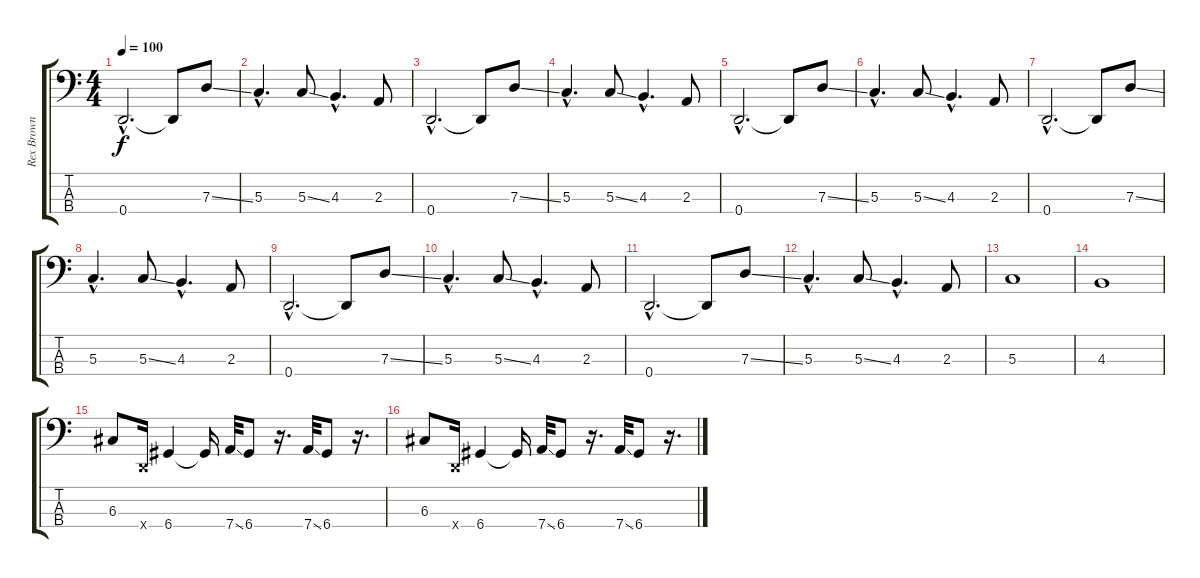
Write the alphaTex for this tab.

\track ("Rex Brown" "Rex Brown") {instrument electricbassfinger}
\staff {score tabs}
\tuning (F2 C2 G1 D1) {hide}
\ts (4 4)
\tempo 100
\clef f4
\ks c
0.4{hac}.2{d dy f} 0.4{t}.8 7.3{ss}.8 |
5.3{hac}.4{d} 5.3{ss}.8 4.3{hac}.4{d} 2.3.8 |
0.4{hac}.2{d} 0.4{t}.8 7.3{ss}.8 |
5.3{hac}.4{d} 5.3{ss}.8 4.3{hac}.4{d} 2.3.8 |
0.4{hac}.2{d} 0.4{t}.8 7.3{ss}.8 |
5.3{hac}.4{d} 5.3{ss}.8 4.3{hac}.4{d} 2.3.8 |
0.4{hac}.2{d} 0.4{t}.8 7.3{ss}.8 |
5.3{hac}.4{d} 5.3{ss}.8 4.3{hac}.4{d} 2.3.8 |
0.4{hac}.2{d} 0.4{t}.8 7.3{ss}.8 |
5.3{hac}.4{d} 5.3{ss}.8 4.3{hac}.4{d} 2.3.8 |
0.4{hac}.2{d} 0.4{t}.8 7.3{ss}.8 |
5.3{hac}.4{d} 5.3{ss}.8 4.3{hac}.4{d} 2.3.8 |
5.3.1 |
4.3.1 |
6.3.8 0.4{x}.16 6.4.4 6.4{t}.16 7.4{ss}.32 6.4.8 r.16{d} 7.4{ss}.32 6.4.8 r.16{d} |
6.3.8 0.4{x}.16 6.4.4 6.4{t}.16 7.4{ss}.32 6.4.8 r.16{d} 7.4{ss}.32 6.4.8 r.16{d}
